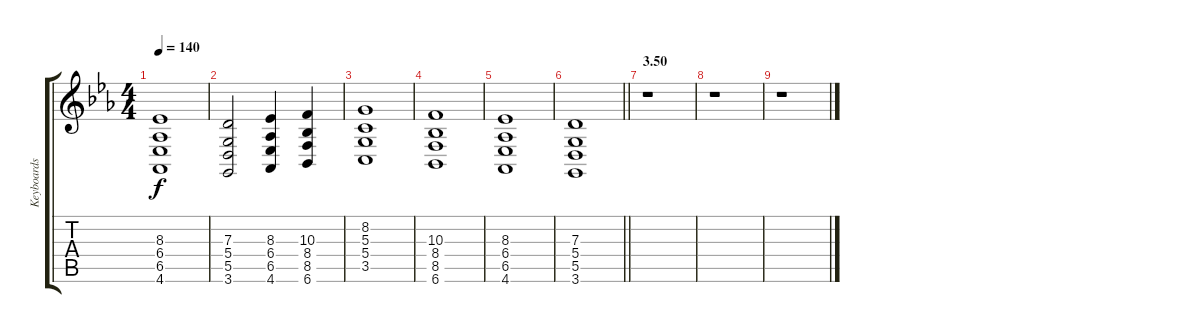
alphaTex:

\track ("Keyboards" "Keyboards") {instrument stringensemble1}
\staff {score tabs}
\tuning (E4 B3 G3 D3 A2 E2) {hide}
\ts (4 4)
\tempo 140
\clef g2
\ks cminor
(8.3 6.4 6.5 4.6).1{dy f} |
(7.3 5.4 5.5 3.6).2 (8.3 6.4 6.5 4.6).4 (10.3 8.4 8.5 6.6).4 |
(8.2 5.3 5.4 3.5).1 |
(10.3 8.4 8.5 6.6).1 |
(8.3 6.4 6.5 4.6).1 |
\barLineRight lightlight
(7.3 5.4 5.5 3.6).1 |
\section ("" "3.50")
r.1 |
r.1 |
r.1
